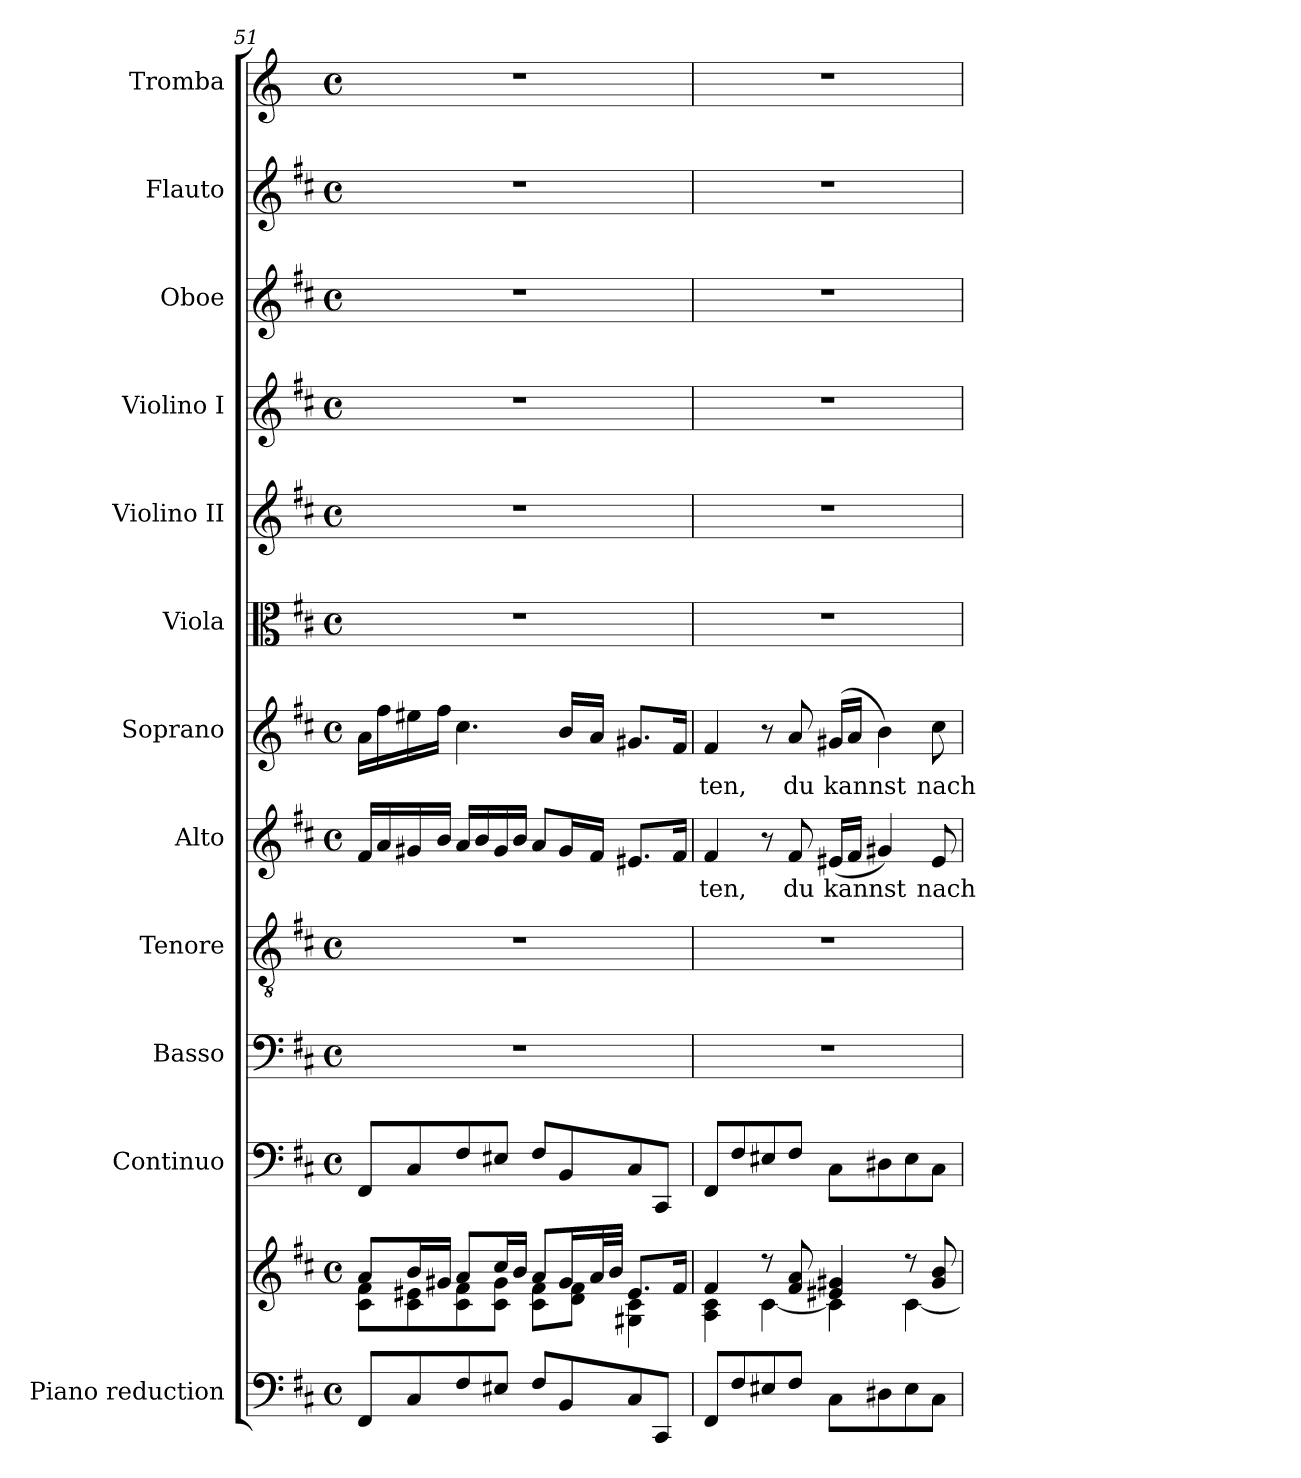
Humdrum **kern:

**kern	**kern	**kern	**kern	**kern	**kern	**text	**kern	**text	**kern	**kern	**kern	**kern	**kern	**kern
*part12	*part12	*part11	*part10	*part9	*part8	*part8	*part7	*part7	*part6	*part5	*part4	*part3	*part2	*part1
*staff13	*staff12	*staff11	*staff10	*staff9	*staff8	*staff8	*staff7	*staff7	*staff6	*staff5	*staff4	*staff3	*staff2	*staff1
*I"Piano reduction	*	*I"Continuo	*I"Basso	*I"Tenore	*I"Alto	*	*I"Soprano	*	*I"Viola	*I"Violino II	*I"Violino I	*I"Oboe	*I"Flauto	*I"Tromba
*I'Pno	*	*	*	*	*	*	*	*	*I'Vla	*I'Vln	*I'Vln	*I'Ob	*I'Fl	*
*clefF4	*clefG2	*clefF4	*clefF4	*clefGv2	*clefG2	*	*clefG2	*	*clefC3	*clefG2	*clefG2	*clefG2	*clefG2	*clefG2
*	*	*	*	*	*	*	*	*	*	*	*	*	*	*ITrd-1c-2
*k[f#c#]	*k[f#c#]	*k[f#c#]	*k[f#c#]	*k[f#c#]	*k[f#c#]	*	*k[f#c#]	*	*k[f#c#]	*k[f#c#]	*k[f#c#]	*k[f#c#]	*k[f#c#]	*k[f#c#]
*M4/4	*M4/4	*M4/4	*M4/4	*M4/4	*M4/4	*	*M4/4	*	*M4/4	*M4/4	*M4/4	*M4/4	*M4/4	*M4/4
*met(c)	*met(c)	*met(c)	*met(c)	*met(c)	*met(c)	*	*met(c)	*	*met(c)	*met(c)	*met(c)	*met(c)	*met(c)	*met(c)
=51	=51	=51	=51	=51	=51	=51	=51	=51	=51	=51	=51	=51	=51	=51
*	*^	*	*	*	*	*	*	*	*	*	*	*	*	*
8FF#/L	8a/L	8c#\ 8f#\L	8FF#/L	1r	1r	16f#/LL	.	16a\LL	.	1r	1r	1r	1r	1r	1r
.	.	.	.	.	.	16a/	.	16ff#\	.	.	.	.	.	.	.
8C#/	16b/L	8c#\ 8e#X\	8C#/	.	.	16g#X/	.	16ee#X\	.	.	.	.	.	.	.
.	16g#X/JJ	.	.	.	.	16b/JJ	.	16ff#\JJ	.	.	.	.	.	.	.
8F#/	8a/L	8c#\ 8f#\	8F#/	.	.	16a/LL	.	4.cc#\	.	.	.	.	.	.	.
.	.	.	.	.	.	16b/	.	.	.	.	.	.	.	.	.
8E#X/J	16cc#/L	8c#\ 8g#\J	8E#X/J	.	.	16g#/	.	.	.	.	.	.	.	.	.
.	16b/JJ	.	.	.	.	16b/JJ	.	.	.	.	.	.	.	.	.
8F#/L	8a/L	8c#\ 8f#\L	8F#/L	.	.	8a/L	.	.	.	.	.	.	.	.	.
8BB/	16g#/L	8d\ 8f#\J	8BB/	.	.	16g#/L	.	16b/LL	.	.	.	.	.	.	.
.	32a/L	.	.	.	.	16f#/JJ	.	16a/JJ	.	.	.	.	.	.	.
.	32b/JJJ	.	.	.	.	.	.	.	.	.	.	.	.	.	.
8C#/	8.e#/L	4G#X\ 4c#\	8C#/	.	.	8.e#X/L	.	8.g#X/L	.	.	.	.	.	.	.
8CC#/J	.	.	8CC#/J	.	.	.	.	.	.	.	.	.	.	.	.
.	16f#/Jk	.	.	.	.	16f#/Jk	.	16f#/Jk	.	.	.	.	.	.	.
!!LO:PB:g=z
=52	=52	=52	=52	=52	=52	=52	=52	=52	=52	=52	=52	=52	=52	=52	=52
!	!	!	!	!	!	!	!LO:LY:b	!	!LO:LY:b	!	!	!	!	!	!
8FF#/L	4f#/	4A\ 4c#\	8FF#/L	1r	1r	4f#/	-ten,	4f#/	-ten,	1r	1r	1r	1r	1r	1r
8F#/	.	.	8F#/	.	.	.	.	.	.	.	.	.	.	.	.
8E#X/	8r	[4c#\	8E#X/	.	.	8r	.	8r	.	.	.	.	.	.	.
!	!	!	!	!	!	!	!LO:LY:b	!	!LO:LY:b	!	!	!	!	!	!
8F#/J	8f#/ 8a/	.	8F#/J	.	.	8f#/	du	8a/	du	.	.	.	.	.	.
!	!	!	!	!	!	!	!LO:LY:b	!	!LO:LY:b	!	!	!	!	!	!
8C#\L	4e#X/ 4g#X/	4c#\]	8C#\L	.	.	(16e#X/LL	kannst	(16g#X/LL	kannst	.	.	.	.	.	.
.	.	.	.	.	.	16f#/JJ	.	16a/JJ	.	.	.	.	.	.	.
8D#X\	.	.	8D#X\	.	.	4g#X/)	.	4b\)	.	.	.	.	.	.	.
8E#\	8r	[4c#\	8E#\	.	.	.	.	.	.	.	.	.	.	.	.
!	!	!	!	!	!	!	!LO:LY:b	!	!LO:LY:b	!	!	!	!	!	!
8C#\J	8g#/ 8b/	.	8C#\J	.	.	8e#/	nach	8cc#\	nach	.	.	.	.	.	.
*	*v	*v	*	*	*	*	*	*	*	*	*	*	*	*	*
=	=	=	=	=	=	=	=	=	=	=	=	=	=	=
*-	*-	*-	*-	*-	*-	*-	*-	*-	*-	*-	*-	*-	*-	*-
